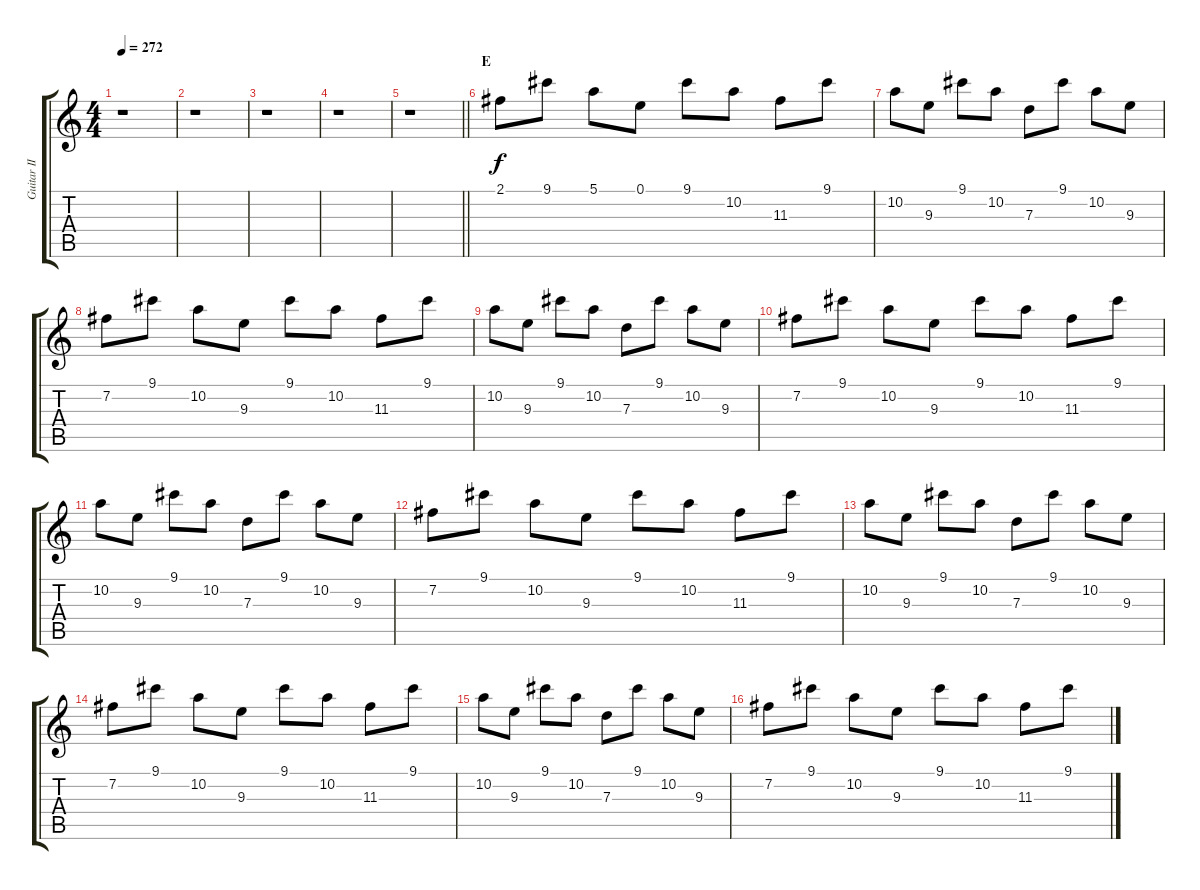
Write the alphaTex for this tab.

\track ("Guitar II" "Guitar II") {instrument distortionguitar}
\staff {score tabs}
\tuning (E4 B3 G3 D3 A2 E2) {hide}
\ts (4 4)
\tempo 272
\clef g2
\ks c
r.1{dy f} |
r.1 |
r.1 |
r.1 |
\barLineRight lightlight
r.1 |
\section ("" "E")
2.1.8{instrument overdrivenguitar} 9.1.8 5.1.8 0.1.8 9.1.8 10.2.8 11.3.8 9.1.8 |
10.2.8 9.3.8 9.1.8 10.2.8 7.3.8 9.1.8 10.2.8 9.3.8 |
7.2.8 9.1.8 10.2.8 9.3.8 9.1.8 10.2.8 11.3.8 9.1.8 |
10.2.8 9.3.8 9.1.8 10.2.8 7.3.8 9.1.8 10.2.8 9.3.8 |
7.2.8 9.1.8 10.2.8 9.3.8 9.1.8 10.2.8 11.3.8 9.1.8 |
10.2.8 9.3.8 9.1.8 10.2.8 7.3.8 9.1.8 10.2.8 9.3.8 |
7.2.8 9.1.8 10.2.8 9.3.8 9.1.8 10.2.8 11.3.8 9.1.8 |
10.2.8 9.3.8 9.1.8 10.2.8 7.3.8 9.1.8 10.2.8 9.3.8 |
7.2.8 9.1.8 10.2.8 9.3.8 9.1.8 10.2.8 11.3.8 9.1.8 |
10.2.8 9.3.8 9.1.8 10.2.8 7.3.8 9.1.8 10.2.8 9.3.8 |
7.2.8 9.1.8 10.2.8 9.3.8 9.1.8 10.2.8 11.3.8 9.1.8
